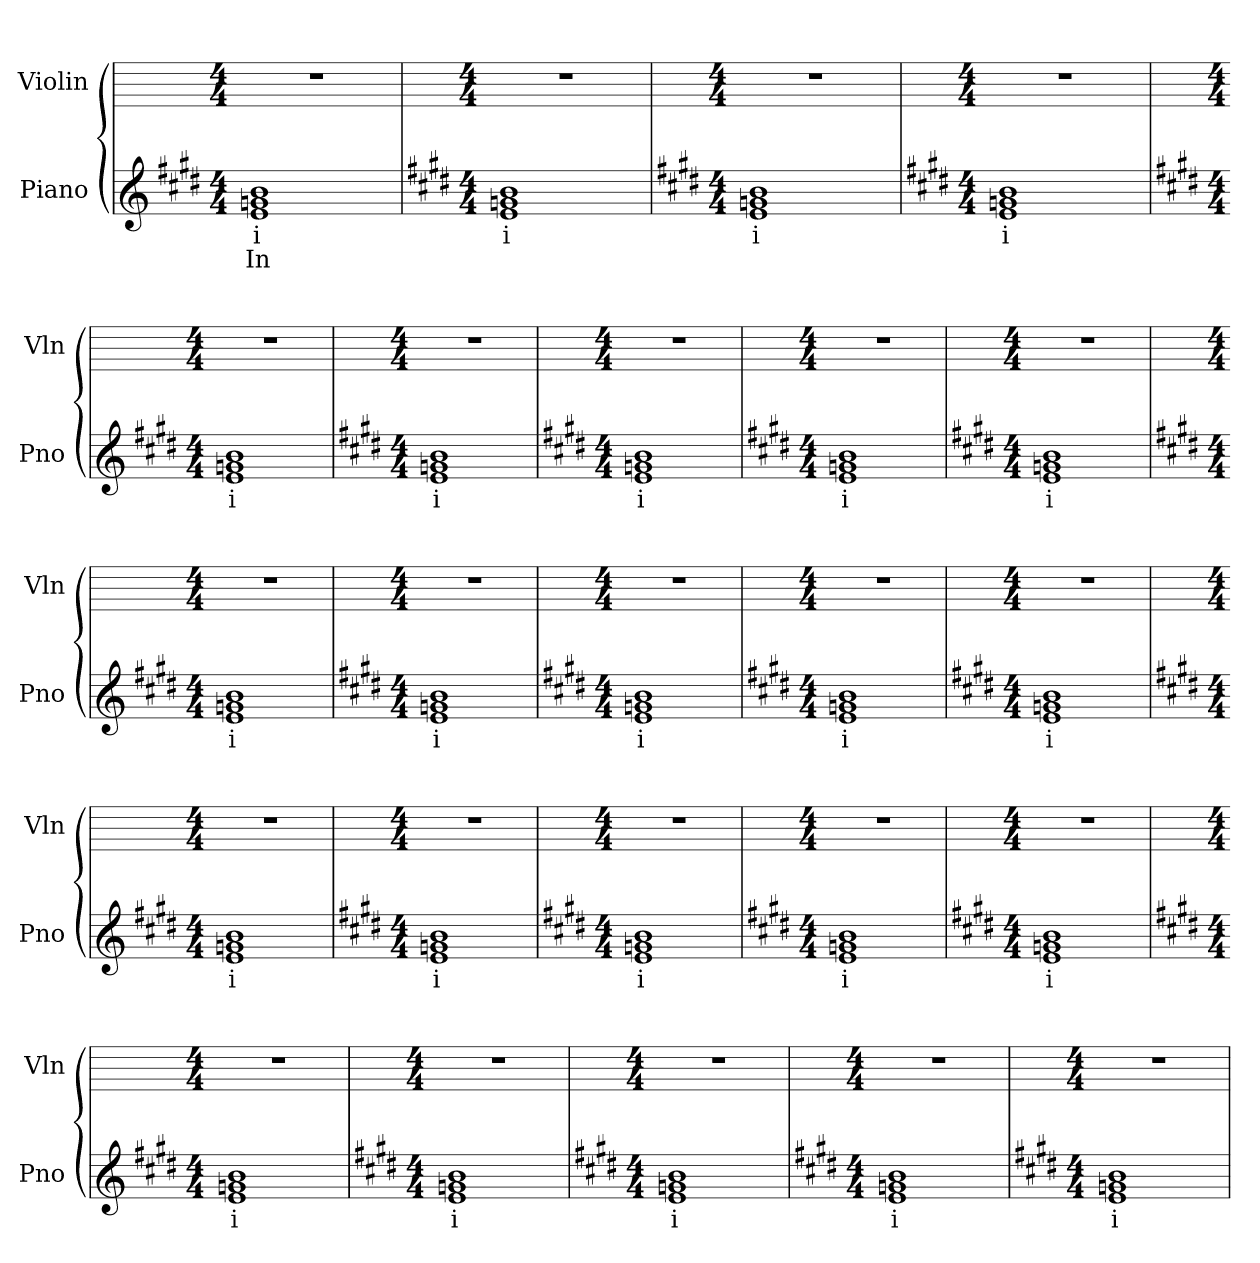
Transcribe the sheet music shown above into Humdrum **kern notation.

**kern	**text	**text	**kern
*part2	*part2	*part2	*part1
*staff2	*staff2	*staff2	*staff1
*I"Piano	*	*	*I"Violin
*I'Pno	*	*	*I'Vln
*k[f#c#g#d#]	*	*	*
*E:	*	*	*
*M4/4	*	*	*M4/4
=	=	=	=
1e 1gn 1b	i	In	1r
=	=	=	=
*k[f#c#g#d#]	*	*	*
*E:	*	*	*
*M4/4	*	*	*M4/4
1e 1gn 1b	i	.	1r
=	=	=	=
*k[f#c#g#d#]	*	*	*
*E:	*	*	*
*M4/4	*	*	*M4/4
1e 1gn 1b	i	.	1r
=	=	=	=
*k[f#c#g#d#]	*	*	*
*E:	*	*	*
*M4/4	*	*	*M4/4
1e 1gn 1b	i	.	1r
=	=	=	=
*k[f#c#g#d#]	*	*	*
*E:	*	*	*
*M4/4	*	*	*M4/4
1e 1gn 1b	i	.	1r
=	=	=	=
*k[f#c#g#d#]	*	*	*
*E:	*	*	*
*M4/4	*	*	*M4/4
1e 1gn 1b	i	.	1r
=	=	=	=
*k[f#c#g#d#]	*	*	*
*E:	*	*	*
*M4/4	*	*	*M4/4
1e 1gn 1b	i	.	1r
=	=	=	=
*k[f#c#g#d#]	*	*	*
*E:	*	*	*
*M4/4	*	*	*M4/4
1e 1gn 1b	i	.	1r
=	=	=	=
*k[f#c#g#d#]	*	*	*
*E:	*	*	*
*M4/4	*	*	*M4/4
1e 1gn 1b	i	.	1r
=	=	=	=
*k[f#c#g#d#]	*	*	*
*E:	*	*	*
*M4/4	*	*	*M4/4
1e 1gn 1b	i	.	1r
=	=	=	=
*k[f#c#g#d#]	*	*	*
*E:	*	*	*
*M4/4	*	*	*M4/4
1e 1gn 1b	i	.	1r
=	=	=	=
*k[f#c#g#d#]	*	*	*
*E:	*	*	*
*M4/4	*	*	*M4/4
1e 1gn 1b	i	.	1r
=	=	=	=
*k[f#c#g#d#]	*	*	*
*E:	*	*	*
*M4/4	*	*	*M4/4
1e 1gn 1b	i	.	1r
=	=	=	=
*k[f#c#g#d#]	*	*	*
*E:	*	*	*
*M4/4	*	*	*M4/4
1e 1gn 1b	i	.	1r
=	=	=	=
*k[f#c#g#d#]	*	*	*
*E:	*	*	*
*M4/4	*	*	*M4/4
1e 1gn 1b	i	.	1r
=	=	=	=
*k[f#c#g#d#]	*	*	*
*E:	*	*	*
*M4/4	*	*	*M4/4
1e 1gn 1b	i	.	1r
=	=	=	=
*k[f#c#g#d#]	*	*	*
*E:	*	*	*
*M4/4	*	*	*M4/4
1e 1gn 1b	i	.	1r
=	=	=	=
*k[f#c#g#d#]	*	*	*
*E:	*	*	*
*M4/4	*	*	*M4/4
1e 1gn 1b	i	.	1r
=	=	=	=
*k[f#c#g#d#]	*	*	*
*E:	*	*	*
*M4/4	*	*	*M4/4
1e 1gn 1b	i	.	1r
=	=	=	=
*k[f#c#g#d#]	*	*	*
*E:	*	*	*
*M4/4	*	*	*M4/4
1e 1gn 1b	i	.	1r
=	=	=	=
*k[f#c#g#d#]	*	*	*
*E:	*	*	*
*M4/4	*	*	*M4/4
1e 1gn 1b	i	.	1r
=	=	=	=
*k[f#c#g#d#]	*	*	*
*E:	*	*	*
*M4/4	*	*	*M4/4
1e 1gn 1b	i	.	1r
=	=	=	=
*k[f#c#g#d#]	*	*	*
*E:	*	*	*
*M4/4	*	*	*M4/4
1e 1gn 1b	i	.	1r
=	=	=	=
*k[f#c#g#d#]	*	*	*
*E:	*	*	*
*M4/4	*	*	*M4/4
1e 1gn 1b	i	.	1r
=	=	=	=
*-	*-	*-	*-
